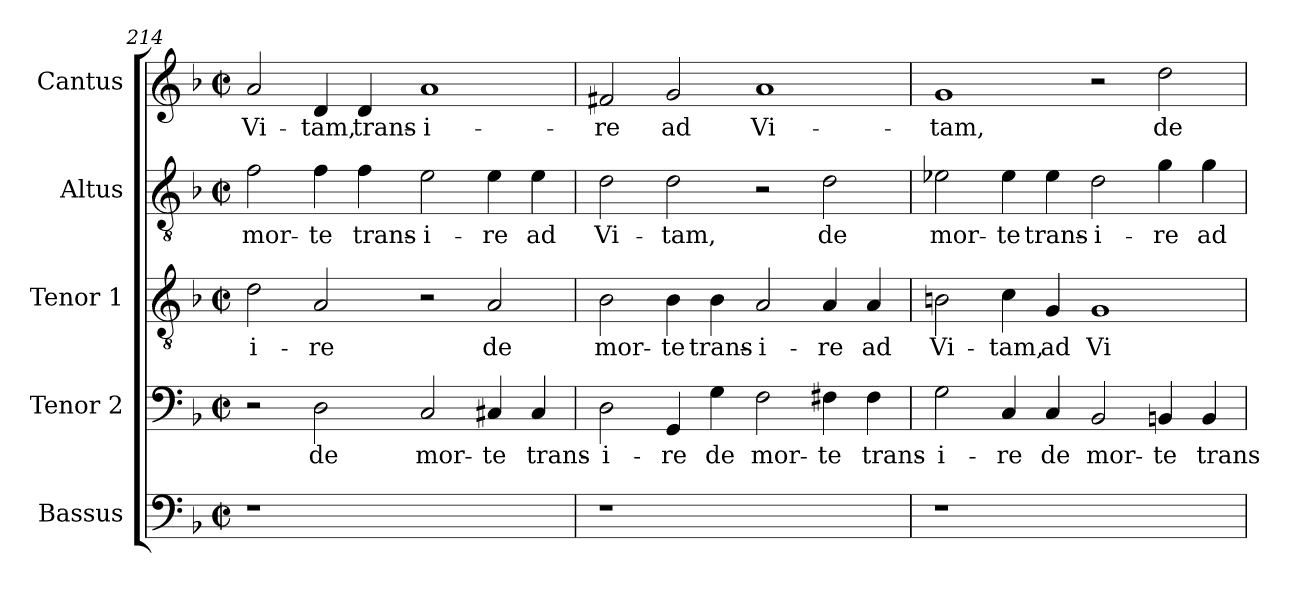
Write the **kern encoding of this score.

**kern	**kern	**text	**kern	**text	**kern	**text	**kern	**text
*part5	*part4	*part4	*part3	*part3	*part2	*part2	*part1	*part1
*staff5	*staff4	*staff4	*staff3	*staff3	*staff2	*staff2	*staff1	*staff1
*I"Bassus	*I"Tenor 2	*	*I"Tenor 1	*	*I"Altus	*	*I"Cantus	*
*clefF4	*clefF4	*	*clefGv2	*	*clefGv2	*	*clefG2	*
*k[b-]	*k[b-]	*	*k[b-]	*	*k[b-]	*	*k[b-]	*
*F:	*F:	*	*F:	*	*F:	*	*F:	*
*M2/2	*M2/2	*	*M2/2	*	*M2/2	*	*M2/2	*
*met(c|)	*met(c|)	*	*met(c|)	*	*met(c|)	*	*met(c|)	*
=214	=214	=214	=214	=214	=214	=214	=214	=214
!	!	!	!	!LO:LY:b:cj	!	!LO:LY:b:cj	!	!LO:LY:b
1r	2r	.	2d\	-i-	2f\	mor-	2a/	Vi-
!	!	!LO:LY:b:cj	!	!LO:LY:b:cj	!	!LO:LY:b:rj	!	!LO:LY:b:cj
.	2D\	de	2A/	-re	4f\	-te	4d/	-tam,
!	!	!	!	!	!	!LO:LY:b:cj	!	!LO:LY:b:cj
.	.	.	.	.	4f\	trans-	4d/	trans-
!	!	!LO:LY:b:cj	!	!	!	!LO:LY:b:rj	!	!LO:LY:b:rj
1ryy	2C/	mor-	2r	.	2e\	-i-	1a	-i-
!	!	!LO:LY:b:rj	!	!LO:LY:b:cj	!	!LO:LY:b:cj	!	!
.	4C#X/	-te	2A/	de	4e\	-re	.	.
!	!	!LO:LY:b:cj	!	!	!	!LO:LY:b:cj	!	!
.	4C#/	trans-	.	.	4e\	ad	.	.
=215	=215	=215	=215	=215	=215	=215	=215	=215
!	!	!LO:LY:b:cj	!	!LO:LY:b:cj	!	!LO:LY:b	!	!LO:LY:b:cj
1r	2D\	-i-	2B-\	mor-	2d\	Vi-	2f#X/	-re
!	!	!LO:LY:b:cj	!	!LO:LY:b:rj	!	!LO:LY:b:cj	!	!LO:LY:b:cj
.	4GG/	-re	4B-\	-te	2d\	-tam,	2g/	ad
!	!	!LO:LY:b:cj	!	!LO:LY:b:cj	!	!	!	!
.	4G\	de	4B-\	trans-	.	.	.	.
!	!	!LO:LY:b:cj	!	!LO:LY:b:cj	!	!	!	!LO:LY:b:cj
1ryy	2F\	mor-	2A/	-i-	2r	.	1a	Vi-
!	!	!LO:LY:b:rj	!	!LO:LY:b:cj	!	!LO:LY:b:cj	!	!
.	4F#X\	-te	4A/	-re	2d\	de	.	.
!	!	!LO:LY:b:cj	!	!LO:LY:b:cj	!	!	!	!
.	4F#\	trans-	4A/	ad	.	.	.	.
=216	=216	=216	=216	=216	=216	=216	=216	=216
!	!	!LO:LY:b:cj	!	!LO:LY:b	!	!LO:LY:b:cj	!	!LO:LY:b:cj
1r	2G\	-i-	2Bn\	Vi-	2e-X\	mor-	1g	-tam,
!	!	!LO:LY:b:cj	!	!LO:LY:b:cj	!	!LO:LY:b:rj	!	!
.	4C/	-re	4c\	-tam,	4e-\	-te	.	.
!	!	!LO:LY:b:cj	!	!LO:LY:b:cj	!	!LO:LY:b:cj	!	!
.	4C/	de	4G/	ad	4e-\	trans-	.	.
!	!	!LO:LY:b:cj	!	!LO:LY:b:cj	!	!LO:LY:b:rj	!	!
1ryy	2BB-/	mor-	1G	Vi-	2d\	-i-	2r	.
!	!	!LO:LY:b:rj	!	!	!	!LO:LY:b:cj	!	!LO:LY:b:cj
.	4BBn/	-te	.	.	4g\	-re	2dd\	de
!	!	!LO:LY:b:cj	!	!	!	!LO:LY:b:cj	!	!
.	4BB/	trans-	.	.	4g\	ad	.	.
=	=	=	=	=	=	=	=	=
*-	*-	*-	*-	*-	*-	*-	*-	*-
